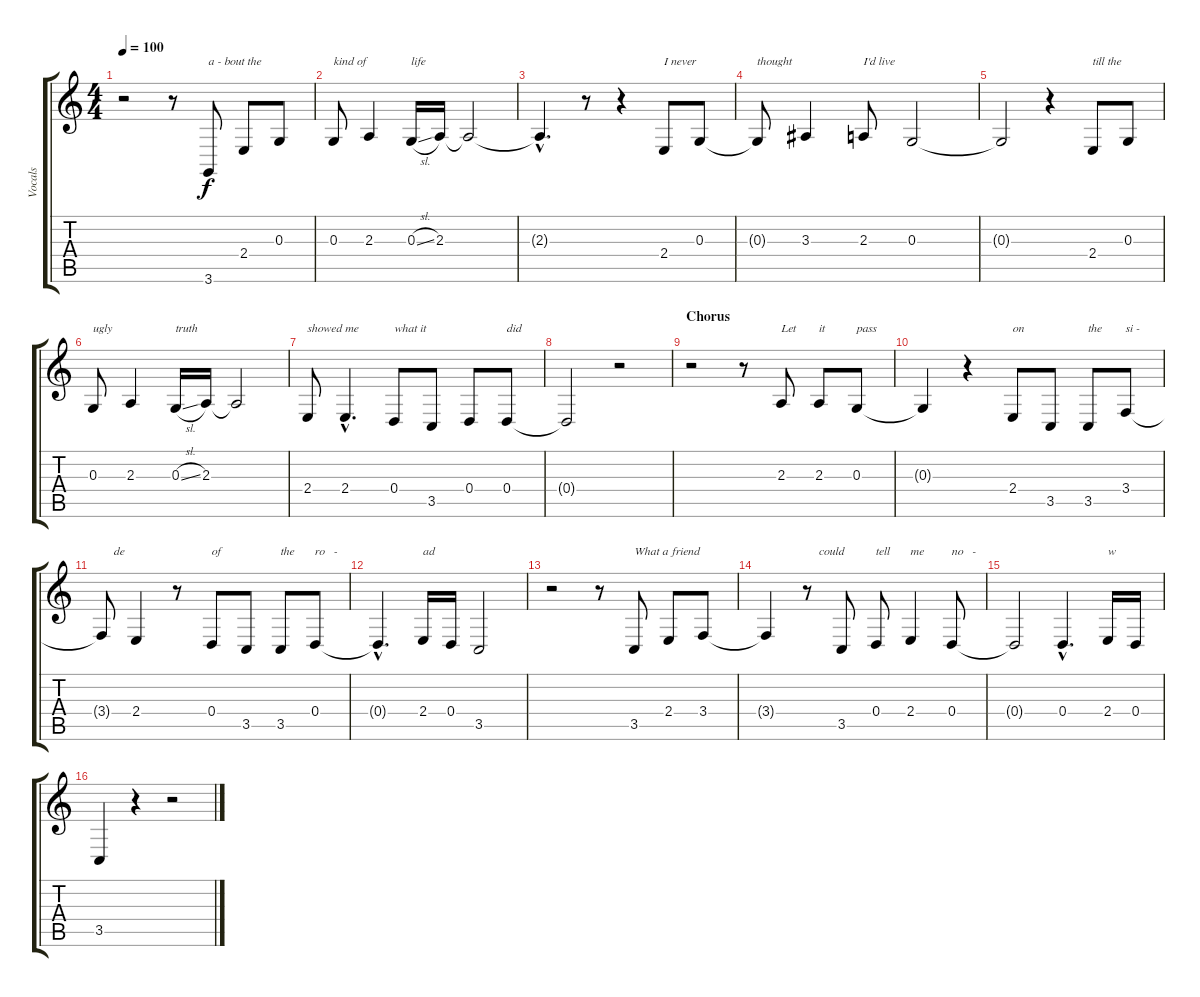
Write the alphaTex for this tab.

\track ("Vocals" "Vocals") {instrument altosax}
\staff {score tabs}
\tuning (E4 B3 G3 D3 A2 E2) {hide}
\ts (4 4)
\tempo 100
\clef g2
\ks c
r.2{dy f} r.8 3.6.8{txt "a - bout the"} 2.4.8 0.3.8 |
0.3.8{txt "kind of"} 2.3.4 0.3{sl}.16{txt "life"} 2.3.16 2.3{t}.2 |
2.3{hac t}.4{d} r.8 r.4 2.4.8{txt "I never"} 0.3.8 |
0.3{t}.8{txt "thought"} 3.3.4 2.3.8{txt "I'd live"} 0.3.2 |
0.3{t}.2 r.4 2.4.8{txt "till the"} 0.3.8 |
0.3.8{txt "ugly"} 2.3.4 0.3{sl}.16{txt "truth"} 2.3.16 2.3{t}.2 |
2.4.8{txt "showed me"} 2.4{hac}.4{d} 0.4.8{txt "what it "} 3.5.8 0.4.8 0.4.8{txt "did"} |
0.4{t}.2 r.2 |
\section ("" "Chorus")
r.2 r.8 2.3.8{txt "Let"} 2.3.8{txt "it"} 0.3.8{txt "pass"} |
0.3{t}.4 r.4 2.4.8{txt "on"} 3.5.8 3.5.8{txt "the"} 3.4.8{txt "si -"} |
3.4{t}.8{txt "    de"} 2.4.4 r.8 0.4.8{txt "of"} 3.5.8 3.5.8{txt "the"} 0.4.8{txt "ro   -"} |
0.4{hac t}.4{d} 2.4.16{txt "ad"} 0.4.16 3.5.2 |
r.2 r.8 3.5.8{txt "What a friend"} 2.4.8 3.4.8 |
3.4{t}.4 r.8{txt "    could"} 3.5.8 0.4.8{txt "tell"} 2.4.4{txt "me"} 0.4.8{txt "no   - "} |
0.4{t}.2 0.4{hac}.4{d} 2.4.16{txt "w"} 0.4.16 |
3.5.4 r.4 r.2
